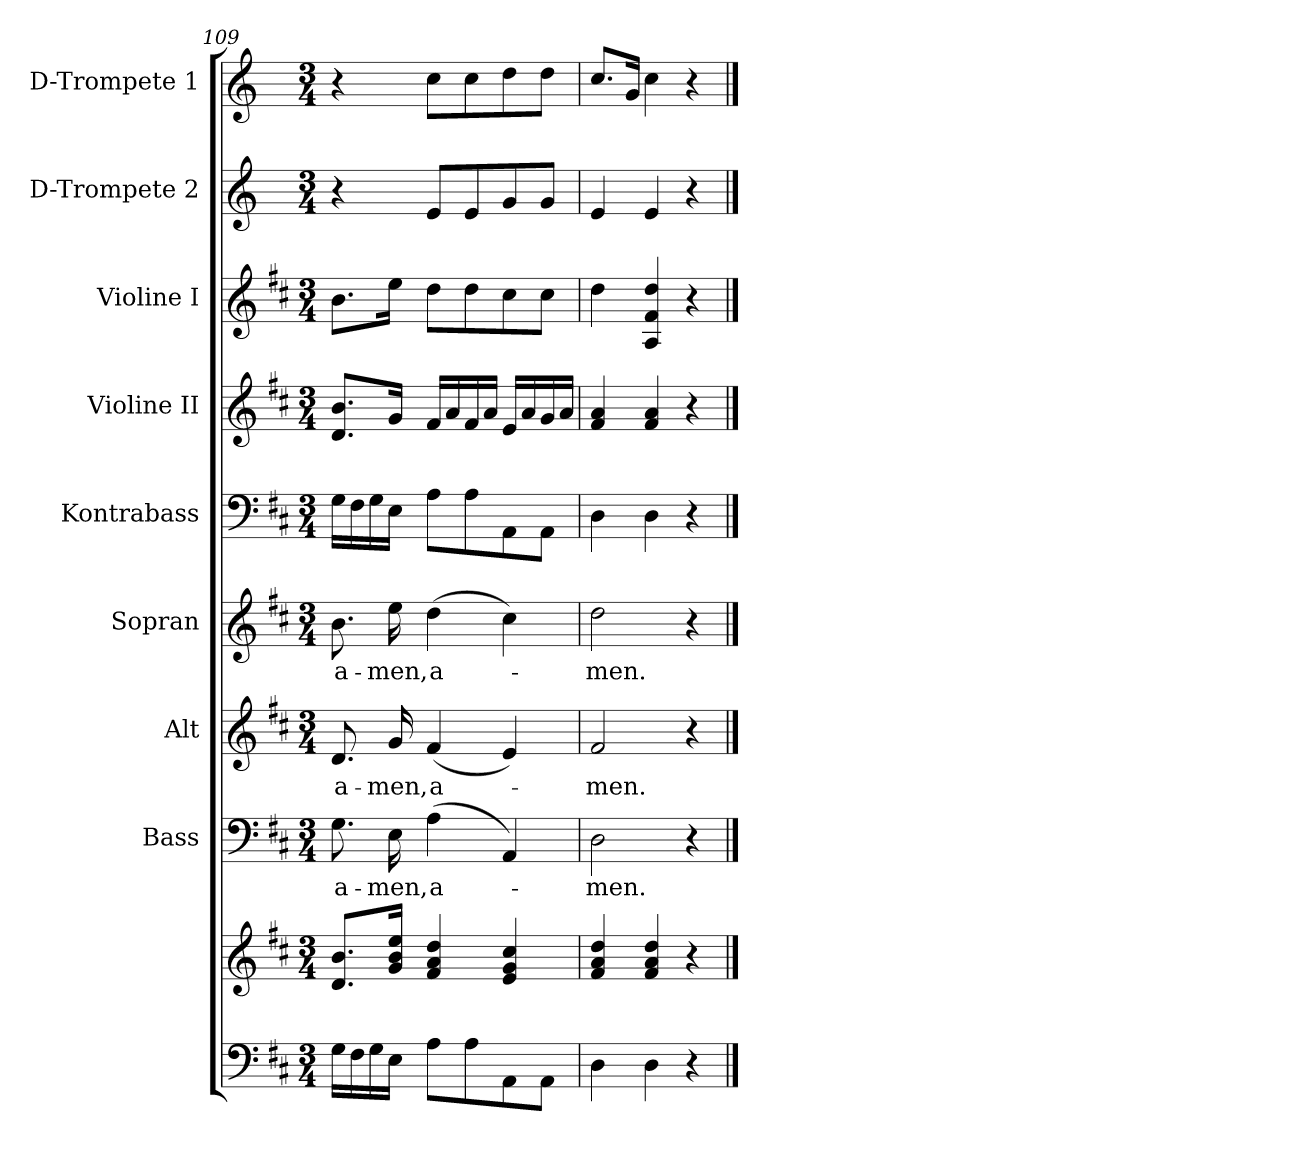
**kern	**kern	**kern	**text	**kern	**text	**kern	**text	**kern	**kern	**kern	**kern	**kern
*part9	*part9	*part8	*part8	*part7	*part7	*part6	*part6	*part5	*part4	*part3	*part2	*part1
*staff10	*staff9	*staff8	*staff8	*staff7	*staff7	*staff6	*staff6	*staff5	*staff4	*staff3	*staff2	*staff1
*	*	*I"Bass	*	*I"Alt	*	*I"Sopran	*	*I"Kontrabass	*I"Violine II	*I"Violine I	*I"D-Trompete 2	*I"D-Trompete 1
*	*	*I'B.	*	*I'A.	*	*I'S.	*	*I'Kb.	*I'Vl. II	*I'Vl. I	*I'D Trp. 2	*I'D Trp. 1
*clefF4	*clefG2	*clefF4	*	*clefG2	*	*clefG2	*	*clefF4	*clefG2	*clefG2	*clefG2	*clefG2
*	*	*	*	*	*	*	*	*ITrd7c12	*	*	*ITrd-1c-2	*ITrd-1c-2
*k[f#c#]	*k[f#c#]	*k[f#c#]	*	*k[f#c#]	*	*k[f#c#]	*	*k[f#c#]	*k[f#c#]	*k[f#c#]	*k[f#c#]	*k[f#c#]
*D:	*D:	*D:	*	*D:	*	*D:	*	*D:	*D:	*D:	*D:	*D:
*M3/4	*M3/4	*M3/4	*	*M3/4	*	*M3/4	*	*M3/4	*M3/4	*M3/4	*M3/4	*M3/4
=109	=109	=109	=109	=109	=109	=109	=109	=109	=109	=109	=109	=109
!	!	!	!LO:LY:b	!	!LO:LY:b	!	!LO:LY:b	!	!	!	!	!
16G\LL	8.d/ 8.b/L	8.G\	a-	8.d/	a-	8.b\	a-	16GG\LL	8.d/ 8.b/L	8.b\L	4r	4r
16F#\	.	.	.	.	.	.	.	16FF#\	.	.	.	.
16G\	.	.	.	.	.	.	.	16GG\	.	.	.	.
!	!	!	!LO:LY:b	!	!LO:LY:b	!	!LO:LY:b	!	!	!	!	!
16E\JJ	16g/ 16b/ 16ee/Jk	16E\	-men,	16g/	-men,	16ee\	-men,	16EE\JJ	16g/Jk	16ee\Jk	.	.
!	!	!	!LO:LY:b	!	!LO:LY:b	!	!LO:LY:b	!	!	!	!	!
8A\L	4f#/ 4a/ 4dd/	(>4A\	a-	(<4f#/	a-	(>4dd\	a-	8AA\L	16f#/LL	8dd\L	8f#/L	8dd\L
.	.	.	.	.	.	.	.	.	16a/	.	.	.
8A\	.	.	.	.	.	.	.	8AA\	16f#/	8dd\	8f#/	8dd\
.	.	.	.	.	.	.	.	.	16a/JJ	.	.	.
8AA\	4e/ 4g/ 4cc#/	4AA/)	.	4e/)	.	4cc#\)	.	8AAA\	16e/LL	8cc#\	8a/	8ee\
.	.	.	.	.	.	.	.	.	16a/	.	.	.
8AA\J	.	.	.	.	.	.	.	8AAA\J	16g/	8cc#\J	8a/J	8ee\J
.	.	.	.	.	.	.	.	.	16a/JJ	.	.	.
=110	=110	=110	=110	=110	=110	=110	=110	=110	=110	=110	=110	=110
!	!	!	!LO:LY:b	!	!LO:LY:b	!	!LO:LY:b	!	!	!	!	!
4D\	4f#/ 4a/ 4dd/	2D\	-men.	2f#/	-men.	2dd\	-men.	4DD\	4f#/ 4a/	4dd\	4f#/	8.dd/L
.	.	.	.	.	.	.	.	.	.	.	.	16a/Jk
4D\	4f#/ 4a/ 4dd/	.	.	.	.	.	.	4DD\	4f#/ 4a/	4A/ 4f#/ 4dd/	4f#/	4dd\
4r	4r	4r	.	4r	.	4r	.	4r	4r	4r	4r	4r
==	==	==	==	==	==	==	==	==	==	==	==	==
*-	*-	*-	*-	*-	*-	*-	*-	*-	*-	*-	*-	*-
